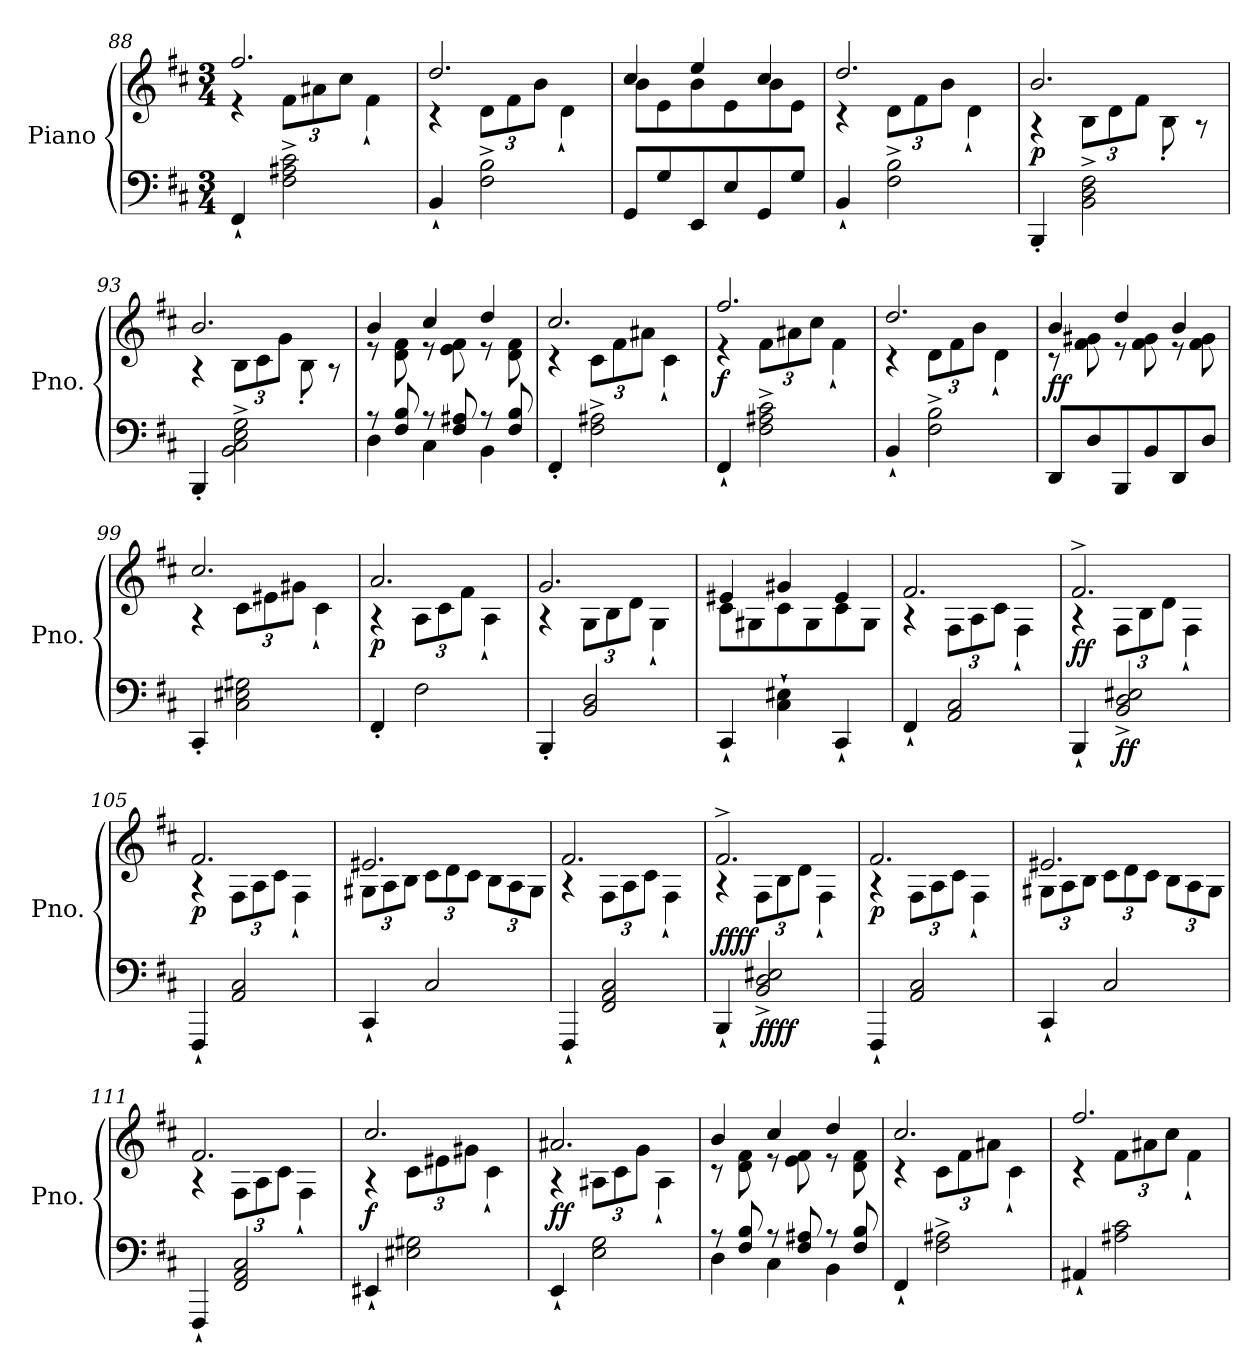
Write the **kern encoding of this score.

**kern	**kern	**dynam
*part1	*part1	*part1
*staff2	*staff1	*staff1/2
*I"Piano	*	*
*I'Pno.	*	*
*clefF4	*clefG2	*
*k[f#c#]	*k[f#c#]	*
*M3/4	*M3/4	*
=88	=88	=88
*	*^	*
4FF#`/	2.ff#/	4r	.
*	*	*Xbrackettup	*
2F#\^ 2A#X\^ 2c#\^	.	12f#\L	.
.	.	12a#X\	.
.	.	12cc#\J	.
.	.	4f#`\	.
=89	=89	=89	=89
4BB`/	2.dd/	4r	.
2F#\^ 2B\^	.	12d\L	.
.	.	12f#\	.
.	.	12b\J	.
.	.	4d`\	.
!!LO:LB:g=z	!!
=90	=90	=90	=90
8GG/L	4cc#/	8b\L	.
8G/	.	8e\	.
8EE/	4ee/	8b\	.
8E/	.	8e\	.
8GG/	4cc#/	8b\	.
8G/J	.	8e\J	.
=91	=91	=91	=91
4BB`/	2.dd/	4r	.
2F#\^ 2B\^	.	12d\L	.
.	.	12f#\	.
.	.	12b\J	.
.	.	4d`\	.
=92	=92	=92	=92
!	!	!	!LO:DY:b
4BBB'/	2.b/	4r	p
2BB\^ 2D\^ 2F#\^	.	12B\L	.
.	.	12d\	.
.	.	12f#\J	.
.	.	8B'\	.
.	.	8r	.
=93	=93	=93	=93
4BBB'/	2.b/	4r	.
2BB\^ 2C#\^ 2E\^ 2G\^	.	12B\L	.
.	.	12c#\	.
.	.	12g\J	.
.	.	8B'\	.
.	.	8r	.
=94	=94	=94	=94
*^	*	*	*
8r	4D\	4b/	8r	.
8F#/ 8B/	.	.	8d\ 8f#\	.
8r	4C#\	4cc#/	8r	.
8F#/ 8A#X/	.	.	8e\ 8f#\	.
8r	4BB\	4dd/	8r	.
8F#/ 8B/	.	.	8d\ 8f#\	.
*v	*v	*	*	*
=95	=95	=95	=95
4FF#'/	2.cc#/	4r	.
2F#\^ 2A#X\^	.	12c#\L	.
.	.	12f#\	.
.	.	12a#X\J	.
.	.	4c#`\	.
!!LO:LB:g=z	!!
=96	=96	=96	=96
!	!	!	!LO:DY:b
4FF#`/	2.ff#/	4r	f
2F#\^ 2A#X\^ 2c#\^	.	12f#\L	.
.	.	12a#X\	.
.	.	12cc#\J	.
.	.	4f#`\	.
=97	=97	=97	=97
4BB`/	2.dd/	4r	.
2F#\^ 2B\^	.	12d\L	.
.	.	12f#\	.
.	.	12b\J	.
.	.	4d`\	.
=98	=98	=98	=98
!	!	!	!LO:DY:b
8DD/L	4b/	8r	ff
8D/	.	8f#\ 8g#X\	.
8BBB/	4dd/	8r	.
8BB/	.	8f#\ 8g#\	.
8DD/	4b/	8r	.
8D/J	.	8f#\ 8g#\	.
=99	=99	=99	=99
4CC#'/	2.cc#/	4r	.
2C#\ 2E#X\ 2G#X\	.	12c#\L	.
.	.	12e#X\	.
.	.	12g#X\J	.
.	.	4c#`\	.
=100	=100	=100	=100
!	!	!	!LO:DY:b
4FF#'/	2.a/	4r	p
2F#\	.	12A\L	.
.	.	12c#\	.
.	.	12f#\J	.
.	.	4A`\	.
=101	=101	=101	=101
4BBB'/	2.g/	4r	.
2BB/ 2D/	.	12G\L	.
.	.	12B\	.
.	.	12d\J	.
.	.	4G`\	.
!!LO:LB:g=z	!!
=102	=102	=102	=102
4CC#`/	4e#X/	8c#\L	.
.	.	8G#X\	.
4C#\` 4E#X\`	4g#X/	8c#\	.
.	.	8G#\	.
4CC#`/	4e#/	8c#\	.
.	.	8G#\J	.
=103	=103	=103	=103
4FF#`/	2.f#/	4r	.
2AA/ 2C#/	.	12F#\L	.
.	.	12A\	.
.	.	12c#\J	.
.	.	4F#`\	.
=104	=104	=104	=104
!	!	!	!LO:DY:b
4BBB`/	2.f#^/	4r	ff
!	!	!	!LO:DY:b=2
2BB/^ 2D/^ 2E#X/^	.	12F#\L	ff
.	.	12B\	.
.	.	12d\J	.
.	.	4F#`\	.
=105	=105	=105	=105
!	!	!	!LO:DY:b
4FFF#`/	2.f#/	4r	p
2AA/ 2C#/	.	12F#\L	.
.	.	12A\	.
.	.	12c#\J	.
.	.	4F#`\	.
=106	=106	=106	=106
4CC#`/	2.e#X/	12G#X\L	.
.	.	12A\	.
.	.	12B\J	.
2C#/	.	12c#\L	.
.	.	12d\	.
.	.	12c#\J	.
.	.	12B\L	.
.	.	12A\	.
.	.	12G#\J	.
!!LO:PB:g=z	!!
=107	=107	=107	=107
4FFF#`/	2.f#/	4r	.
2FF#/ 2AA/ 2C#/	.	12F#\L	.
.	.	12A\	.
.	.	12c#\J	.
.	.	4F#`\	.
=108	=108	=108	=108
!	!	!	!LO:DY:b
!	!	!	!LO:DY:n=1:b
4BBB`/	2.f#^/	4r	ff ff
!	!	!	!LO:DY:n=2:b=2
!	!	!	!LO:DY:n=3:b=2
2BB/^ 2D/^ 2E#X/^	.	12F#\L	ff ff
.	.	12B\	.
.	.	12d\J	.
.	.	4F#`\	.
=109	=109	=109	=109
!	!	!	!LO:DY:b
4FFF#`/	2.f#/	4r	p
2AA/ 2C#/	.	12F#\L	.
.	.	12A\	.
.	.	12c#\J	.
.	.	4F#`\	.
=110	=110	=110	=110
4CC#`/	2.e#X/	12G#X\L	.
.	.	12A\	.
.	.	12B\J	.
2C#/	.	12c#\L	.
.	.	12d\	.
.	.	12c#\J	.
.	.	12B\L	.
.	.	12A\	.
.	.	12G#\J	.
=111	=111	=111	=111
4FFF#`/	2.f#/	4r	.
2FF#/ 2AA/ 2C#/	.	12F#\L	.
.	.	12A\	.
.	.	12c#\J	.
.	.	4F#`\	.
!!LO:LB:g=z	!!
=112	=112	=112	=112
!	!	!	!LO:DY:b
4EE#X`/	2.cc#/	4r	f
2E#X\ 2G#X\	.	12c#\L	.
.	.	12e#X\	.
.	.	12g#X\J	.
.	.	4c#`\	.
=113	=113	=113	=113
!	!	!	!LO:DY:b
4EE`/	2.a#X/	4r	ff
2E\ 2G\	.	12A#X\L	.
.	.	12c#\	.
.	.	12g\J	.
.	.	4A#`\	.
=114	=114	=114	=114
*^	*	*	*
8r	4D\	4b/	8r	.
8F#/ 8B/	.	.	8d\ 8f#\	.
8r	4C#\	4cc#/	8r	.
8F#/ 8A#X/	.	.	8e\ 8f#\	.
8r	4BB\	4dd/	8r	.
8F#/ 8B/	.	.	8d\ 8f#\	.
*v	*v	*	*	*
=115	=115	=115	=115
4FF#`/	2.cc#/	4r	.
2F#\^ 2A#X\^	.	12c#\L	.
.	.	12f#\	.
.	.	12a#X\J	.
.	.	4c#`\	.
=116	=116	=116	=116
4AA#X`/	2.ff#/	4r	.
2A#X\ 2c#\	.	12f#\L	.
.	.	12a#X\	.
.	.	12cc#\J	.
.	.	4f#`\	.
*	*v	*v	*
=	=	=
*-	*-	*-
